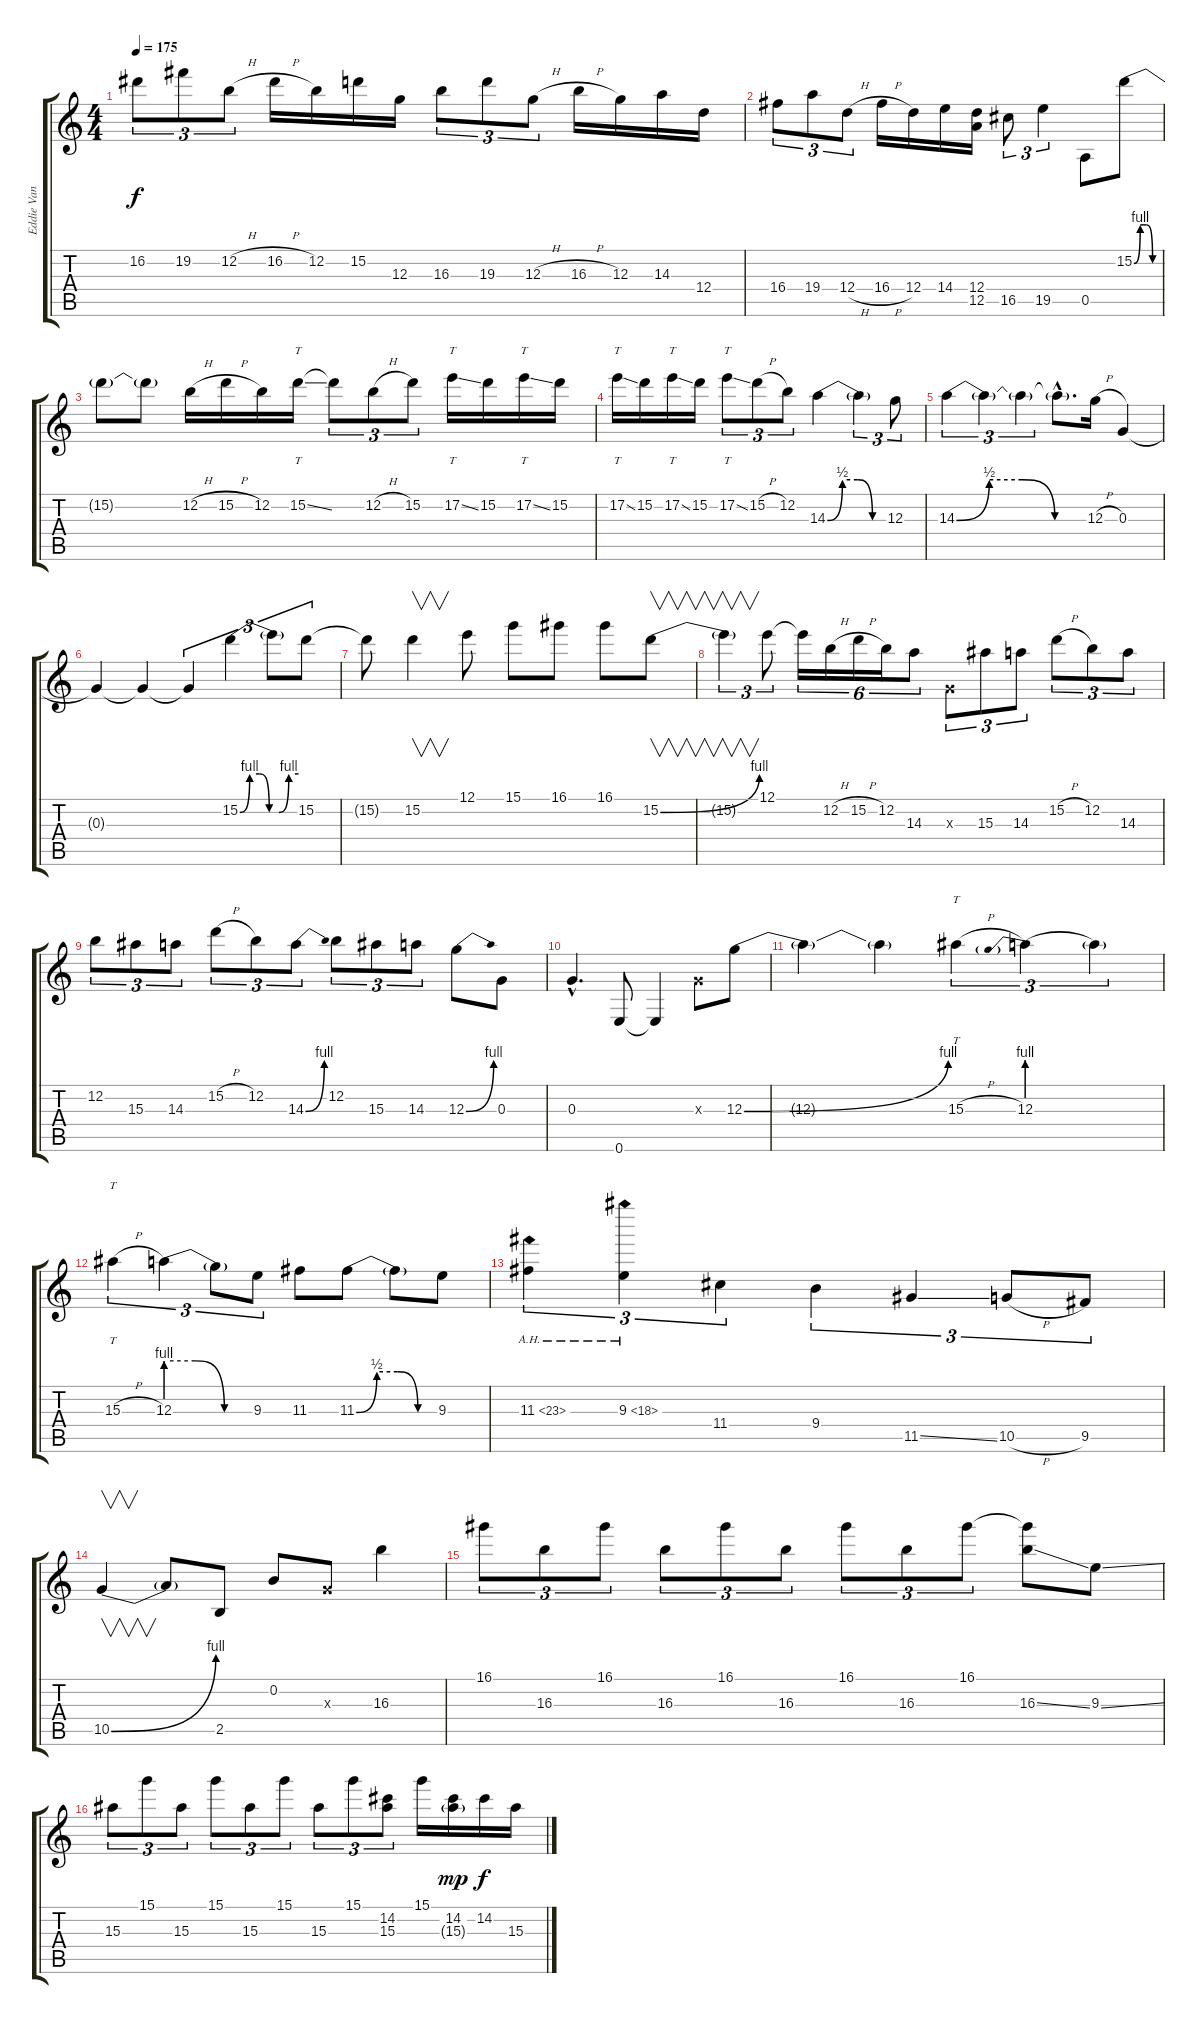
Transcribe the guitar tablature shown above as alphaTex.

\track ("Eddie Van Halen" "Eddie Van ") {instrument acousticguitarsteel}
\staff {score tabs}
\tuning (E4 B3 G3 D3 A2 E2) {hide}
\ts (4 4)
\tempo 175
\clef g2
\ks c
16.2.8{tu (3 2) dy f} 19.2.8{tu (3 2)} 12.2{h}.8{tu (3 2)} 16.2{h}.16 12.2.16 15.2.16 12.3.16 16.3.8{tu (3 2)} 19.3.8{tu (3 2)} 12.3{h}.8{tu (3 2)} 16.3{h}.16 12.3.16 14.3.16 12.4.16 |
16.4.8{tu (3 2)} 19.4.8{tu (3 2)} 12.4{h}.8{tu (3 2)} 16.4{h}.16 12.4.16 14.4.16 (12.4 12.5).16 16.5.8{tu (3 2)} 19.5.4{tu (3 2)} 0.5.8 15.2{be (custom 0 0 15 4 30 4 45 0 60 0)}.8 |
15.2{t}.8 15.2{t}.8 12.2{h}.16 15.2{h}.16 12.2.16 15.2{ss}.16{tt} 15.2{t}.8{tu (3 2)} 12.2{h}.8{tu (3 2)} 15.2.8{tu (3 2)} 17.2{ss}.16{tt} 15.2.16 17.2{ss}.16{tt} 15.2.16 |
17.2{ss}.16{tt} 15.2.16 17.2{ss}.16{tt} 15.2.16 17.2{ss}.8{tt tu (3 2)} 15.2{h}.8{tu (3 2)} 12.2.8{tu (3 2)} 14.3{be (custom 0 0 15 2 30 2 45 0 60 0)}.4 14.3{t}.4{tu (3 2)} 12.3.8{tu (3 2)} |
14.3{be (custom 0 0 15 2 30 2 45 0 60 0)}.4{tu (3 2)} 14.3{t}.4{tu (3 2)} 14.3{t}.4{tu (3 2)} 14.3{hac t}.8{d} 12.3{h}.16 0.3.4 |
0.3{t}.4 0.3{t}.4 0.3{t}.4{tu (3 2)} 15.2{be (custom 0 0 10 4 20 4 30 0 40 0 50 4 60 4)}.4{tu (3 2)} 15.2{t}.8{tu (3 2)} 15.2.8{tu (3 2)} |
15.2{t}.8 15.2.4{v} 12.1.8 15.1.8 16.1.8 16.1.8 15.2{be (bend 0 0 60 4)}.8{v} |
15.2{t}.4{v tu (3 2)} 12.1.8{tu (3 2)} 12.1{t}.16{tu (6 4)} 12.2{h}.16{tu (6 4)} 15.2{h}.16{tu (6 4)} 12.2.16{tu (6 4)} 14.3.8{tu (6 4)} 0.3{x}.8{tu (3 2)} 15.3.8{tu (3 2)} 14.3.8{tu (3 2)} 15.2{h}.8{tu (3 2)} 12.2.8{tu (3 2)} 14.3.8{tu (3 2)} |
12.2.8{tu (3 2)} 15.3.8{tu (3 2)} 14.3.8{tu (3 2)} 15.2{h}.8{tu (3 2)} 12.2.8{tu (3 2)} 14.3{be (bend 0 0 60 4)}.8{tu (3 2)} 12.2.8{tu (3 2)} 15.3.8{tu (3 2)} 14.3.8{tu (3 2)} 12.3{be (bend 0 0 60 4)}.8 0.3.8 |
0.3{hac}.4{d} 0.6.8 0.6{t}.4 0.3{x}.8 12.3{be (bend 0 0 60 4)}.8 |
12.3{t}.4 12.3{t}.4 15.3{h}.4{tt tu (3 2)} 12.3{be (prebend 0 4 60 4)}.4{tu (3 2)} 12.3{t}.4{tu (3 2)} |
15.3{h}.4{tt tu (3 2)} 12.3{be (custom 0 4 20 4 40 0 60 0)}.4{tu (3 2)} 12.3{t}.8{tu (3 2)} 9.3.8{tu (3 2)} 11.3.8 11.3{be (custom 0 0 15 2 30 2 45 0 60 0)}.8 11.3{t}.8 9.3.8 |
11.3{ah 12}.4{tu (3 2)} 9.3{ah 9}.4{tu (3 2)} 11.4.4{tu (3 2)} 9.4.4{tu (3 2)} 11.5{ss}.4{tu (3 2)} 10.5{h}.8{tu (3 2)} 9.5.8{tu (3 2)} |
10.5{be (bend 0 0 60 4)}.4{v} 10.5{t}.8 2.5.8 0.2.8 0.3{x}.8 16.3.4 |
16.1.8{tu (3 2)} 16.3.8{tu (3 2)} 16.1.8{tu (3 2)} 16.3.8{tu (3 2)} 16.1.8{tu (3 2)} 16.3.8{tu (3 2)} 16.1.8{tu (3 2)} 16.3.8{tu (3 2)} 16.1.8{tu (3 2)} (16.1{t} 16.3{ss}).8 9.3{ss}.8 |
15.3.8{tu (3 2)} 15.1.8{tu (3 2)} 15.3.8{tu (3 2)} 15.1.8{tu (3 2)} 15.3.8{tu (3 2)} 15.1.8{tu (3 2)} 15.3.8{tu (3 2)} 15.1.8{tu (3 2)} (14.2 15.3).8{tu (3 2)} 15.1.16 (14.2 15.3{g}).16{dy mp} 14.2.16{dy f} 15.3{ss}.16
